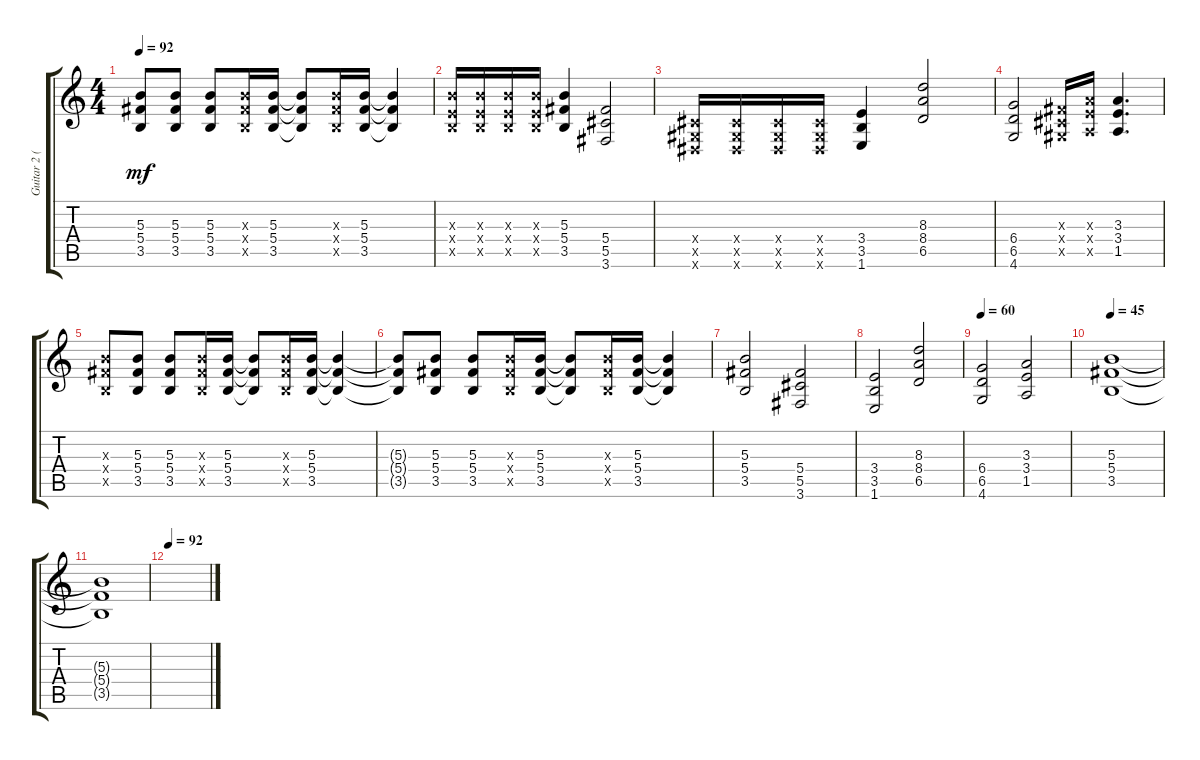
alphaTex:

\track ("Guitar 2 (Izzy)" "Guitar 2 (") {instrument electricguitarjazz}
\staff {score tabs}
\tuning (Eb4 Bb3 Gb3 Db3 Ab2 Eb2) {hide}
\ts (4 4)
\tempo 92
\clef g2
\ks c
(5.3{t} 5.4{t} 3.5{t}).8{dy mf} (5.3 5.4 3.5).8 (5.3 5.4 3.5).8 (5.3{x} 5.4{x} 3.5{x}).16 (5.3 5.4 3.5).16 (5.3{t} 5.4{t} 3.5{t}).8 (5.3{x} 5.4{x} 3.5{x}).16 (5.3 5.4 3.5).16 (5.3{t} 5.4{t} 3.5{t}).4 |
(5.3{x} 3.4{x} 3.5{x}).16 (5.3{x} 3.4{x} 3.5{x}).16 (5.3{x} 3.4{x} 3.5{x}).16 (5.3{x} 3.4{x} 3.5{x}).16 (5.3 5.4 3.5).4 (5.4 5.5 3.6).2 |
(0.4{x} 0.5{x} 0.6{x}).16 (0.4{x} 0.5{x} 0.6{x}).16 (0.4{x} 0.5{x} 0.6{x}).16 (0.4{x} 0.5{x} 0.6{x}).16 (3.4 3.5 1.6).4 (8.3 8.4 6.5).2 |
(6.4 6.5 4.6).2 (0.3{x} 0.4{x} 0.5{x}).16 (3.3{x} 3.4{x} 1.5{x}).16 (3.3 3.4 1.5).4{d} |
(5.3{x} 5.4{x} 3.5{x}).8 (5.3 5.4 3.5).8 (5.3 5.4 3.5).8 (5.3{x} 5.4{x} 3.5{x}).16 (5.3 5.4 3.5).16 (5.3{t} 5.4{t} 3.5{t}).8 (5.3{x} 5.4{x} 3.5{x}).16 (5.3 5.4 3.5).16 (5.3{t} 5.4{t} 3.5{t}).4 |
(5.3{t} 5.4{t} 3.5{t}).8 (5.3 5.4 3.5).8 (5.3 5.4 3.5).8 (5.3{x} 5.4{x} 3.5{x}).16 (5.3 5.4 3.5).16 (5.3{t} 5.4{t} 3.5{t}).8 (5.3{x} 5.4{x} 3.5{x}).16 (5.3 5.4 3.5).16 (5.3{t} 5.4{t} 3.5{t}).4 |
(5.3 5.4 3.5).2 (5.4 5.5 3.6).2 |
(3.4 3.5 1.6).2 (8.3 8.4 6.5).2 |
\tempo 60
(6.4 6.5 4.6).2 (3.3 3.4 1.5).2 |
\tempo 45
(5.3 5.4 3.5).1 |
(5.3{t} 5.4{t} 3.5{t}).1 |
\tempo 92
